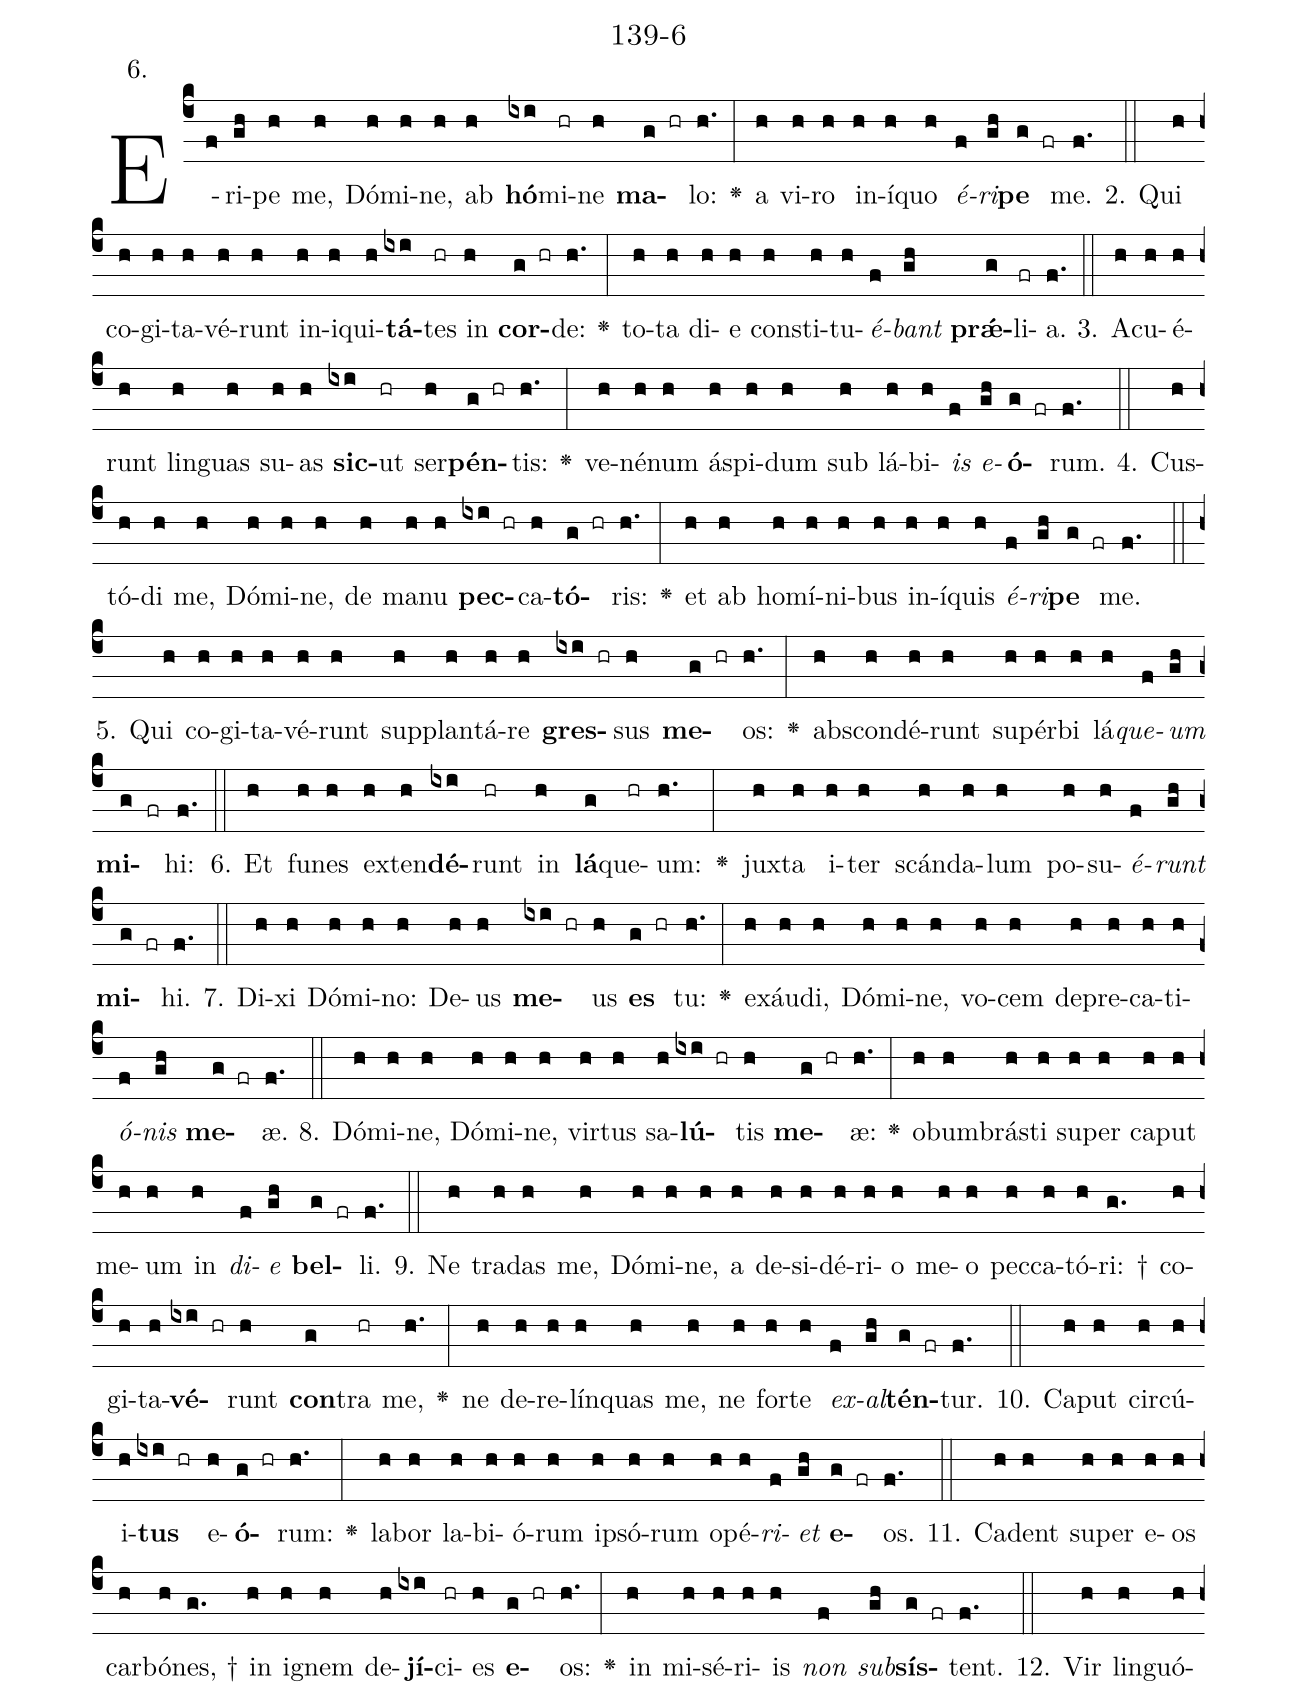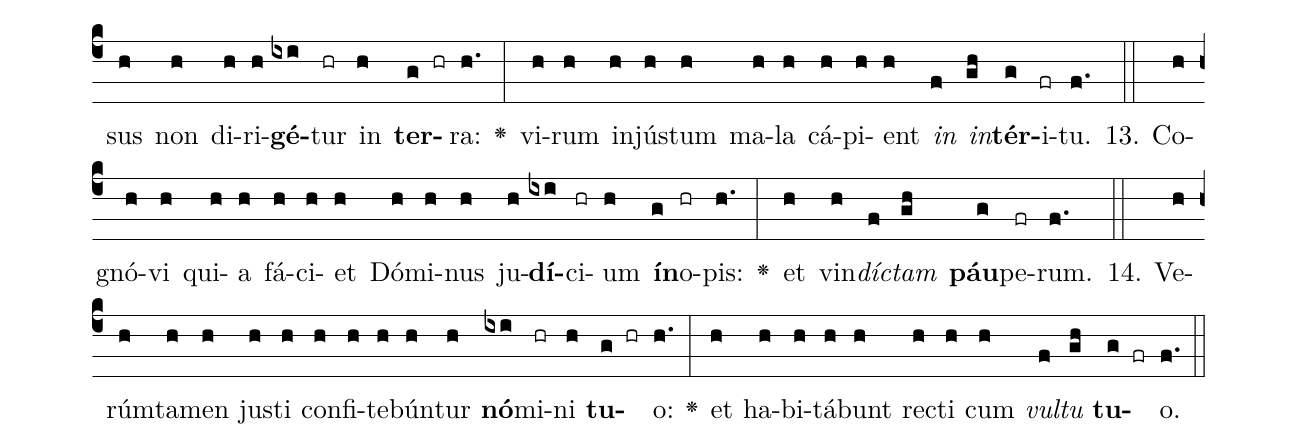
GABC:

name: 139-6;
annotation: 6.;
%%
(c4)E(f)ri(gh)pe(h) me,(h) Dó(h)mi(h)ne,(h) ab(h) <b>hó</b>(ixi)mi(hr)ne(h) <b>ma</b>(g hr)lo:(h.) <v>\greheightstar</v>(:) a(h) vi(h)ro(h) in(h)í(h)quo(h) <i>é</i>(f)<i>ri</i>(gh)<b>pe</b>(g fr) me.(f.) (::)
2. Qui(h) co(h)gi(h)ta(h)vé(h)runt(h) in(h)i(h)qui(h)<b>tá</b>(ixi)tes(hr) in(h) <b>cor</b>(g hr)de:(h.) <v>\greheightstar</v>(:) to(h)ta(h) di(h)e(h) con(h)sti(h)tu(h)<i>é</i>(f)<i>bant</i>(gh) <b>prǽ</b>(g)li(fr)a.(f.) (::)
3. A(h)cu(h)é(h)runt(h) lin(h)guas(h) su(h)as(h) <b>sic</b>(ixi)ut(hr) ser(h)<b>pén</b>(g hr)tis:(h.) <v>\greheightstar</v>(:) ve(h)né(h)num(h) ás(h)pi(h)dum(h) sub(h) lá(h)bi(h)<i>is</i>(f) <i>e</i>(gh)<b>ó</b>(g fr)rum.(f.) (::)
4. Cus(h)tó(h)di(h) me,(h) Dó(h)mi(h)ne,(h) de(h) ma(h)nu(h) <b>pec</b>(ixi hr)ca(h)<b>tó</b>(g hr)ris:(h.) <v>\greheightstar</v>(:) et(h) ab(h) ho(h)mí(h)ni(h)bus(h) in(h)í(h)quis(h) <i>é</i>(f)<i>ri</i>(gh)<b>pe</b>(g fr) me.(f.) (::)
5. Qui(h) co(h)gi(h)ta(h)vé(h)runt(h) sup(h)plan(h)tá(h)re(h) <b>gres</b>(ixi hr)sus(h) <b>me</b>(g hr)os:(h.) <v>\greheightstar</v>(:) abs(h)con(h)dé(h)runt(h) su(h)pér(h)bi(h) lá(h)<i>que</i>(f)<i>um</i>(gh) <b>mi</b>(g fr)hi:(f.) (::)
6. Et(h) fu(h)nes(h) ex(h)ten(h)<b>dé</b>(ixi)runt(hr) in(h) <b>lá</b>(g)que(hr)um:(h.) <v>\greheightstar</v>(:) jux(h)ta(h) i(h)ter(h) scán(h)da(h)lum(h) po(h)su(h)<i>é</i>(f)<i>runt</i>(gh) <b>mi</b>(g fr)hi.(f.) (::)
7. Di(h)xi(h) Dó(h)mi(h)no:(h) De(h)us(h) <b>me</b>(ixi hr)us(h) <b>es</b>(g hr) tu:(h.) <v>\greheightstar</v>(:) ex(h)áu(h)di,(h) Dó(h)mi(h)ne,(h) vo(h)cem(h) de(h)pre(h)ca(h)ti(h)<i>ó</i>(f)<i>nis</i>(gh) <b>me</b>(g fr)æ.(f.) (::)
8. Dó(h)mi(h)ne,(h) Dó(h)mi(h)ne,(h) vir(h)tus(h) sa(h)<b>lú</b>(ixi hr)tis(h) <b>me</b>(g hr)æ:(h.) <v>\greheightstar</v>(:) ob(h)um(h)brás(h)ti(h) su(h)per(h) ca(h)put(h) me(h)um(h) in(h) <i>di</i>(f)<i>e</i>(gh) <b>bel</b>(g fr)li.(f.) (::)
9. Ne(h) tra(h)das(h) me,(h) Dó(h)mi(h)ne,(h) a(h) de(h)si(h)dé(h)ri(h)o(h) me(h)o(h) pec(h)ca(h)tó(h)ri: †(g.) co(h)gi(h)ta(h)<b>vé</b>(ixi hr)runt(h) <b>con</b>(g)tra(hr) me,(h.) <v>\greheightstar</v>(:) ne(h) de(h)re(h)lín(h)quas(h) me,(h) ne(h) for(h)te(h) <i>ex</i>(f)<i>al</i>(gh)<b>tén</b>(g fr)tur.(f.) (::)
10. Ca(h)put(h) cir(h)cú(h)i(h)<b>tus</b>(ixi hr) e(h)<b>ó</b>(g hr)rum:(h.) <v>\greheightstar</v>(:) la(h)bor(h) la(h)bi(h)ó(h)rum(h) ip(h)só(h)rum(h) o(h)pé(h)<i>ri</i>(f)<i>et</i>(gh) <b>e</b>(g fr)os.(f.) (::)
11. Ca(h)dent(h) su(h)per(h) e(h)os(h) car(h)bó(h)nes, †(g.) in(h) i(h)gnem(h) de(h)<b>jí</b>(ixi)ci(hr)es(h) <b>e</b>(g hr)os:(h.) <v>\greheightstar</v>(:) in(h) mi(h)sé(h)ri(h)is(h) <i>non</i>(f) <i>sub</i>(gh)<b>sís</b>(g fr)tent.(f.) (::)
12. Vir(h) lin(h)guó(h)sus(h) non(h) di(h)ri(h)<b>gé</b>(ixi)tur(hr) in(h) <b>ter</b>(g hr)ra:(h.) <v>\greheightstar</v>(:) vi(h)rum(h) in(h)jús(h)tum(h) ma(h)la(h) cá(h)pi(h)ent(h) <i>in</i>(f) <i>in</i>(gh)<b>tér</b>(g)i(fr)tu.(f.) (::)
13. Co(h)gnó(h)vi(h) qui(h)a(h) fá(h)ci(h)et(h) Dó(h)mi(h)nus(h) ju(h)<b>dí</b>(ixi)ci(hr)um(h) <b>ín</b>(g)o(hr)pis:(h.) <v>\greheightstar</v>(:) et(h) vin(h)<i>díc</i>(f)<i>tam</i>(gh) <b>páu</b>(g)pe(fr)rum.(f.) (::)
14. Ve(h)rúm(h)ta(h)men(h) jus(h)ti(h) con(h)fi(h)te(h)bún(h)tur(h) <b>nó</b>(ixi)mi(hr)ni(h) <b>tu</b>(g hr)o:(h.) <v>\greheightstar</v>(:) et(h) ha(h)bi(h)tá(h)bunt(h) rec(h)ti(h) cum(h) <i>vul</i>(f)<i>tu</i>(gh) <b>tu</b>(g fr)o.(f.) (::)
